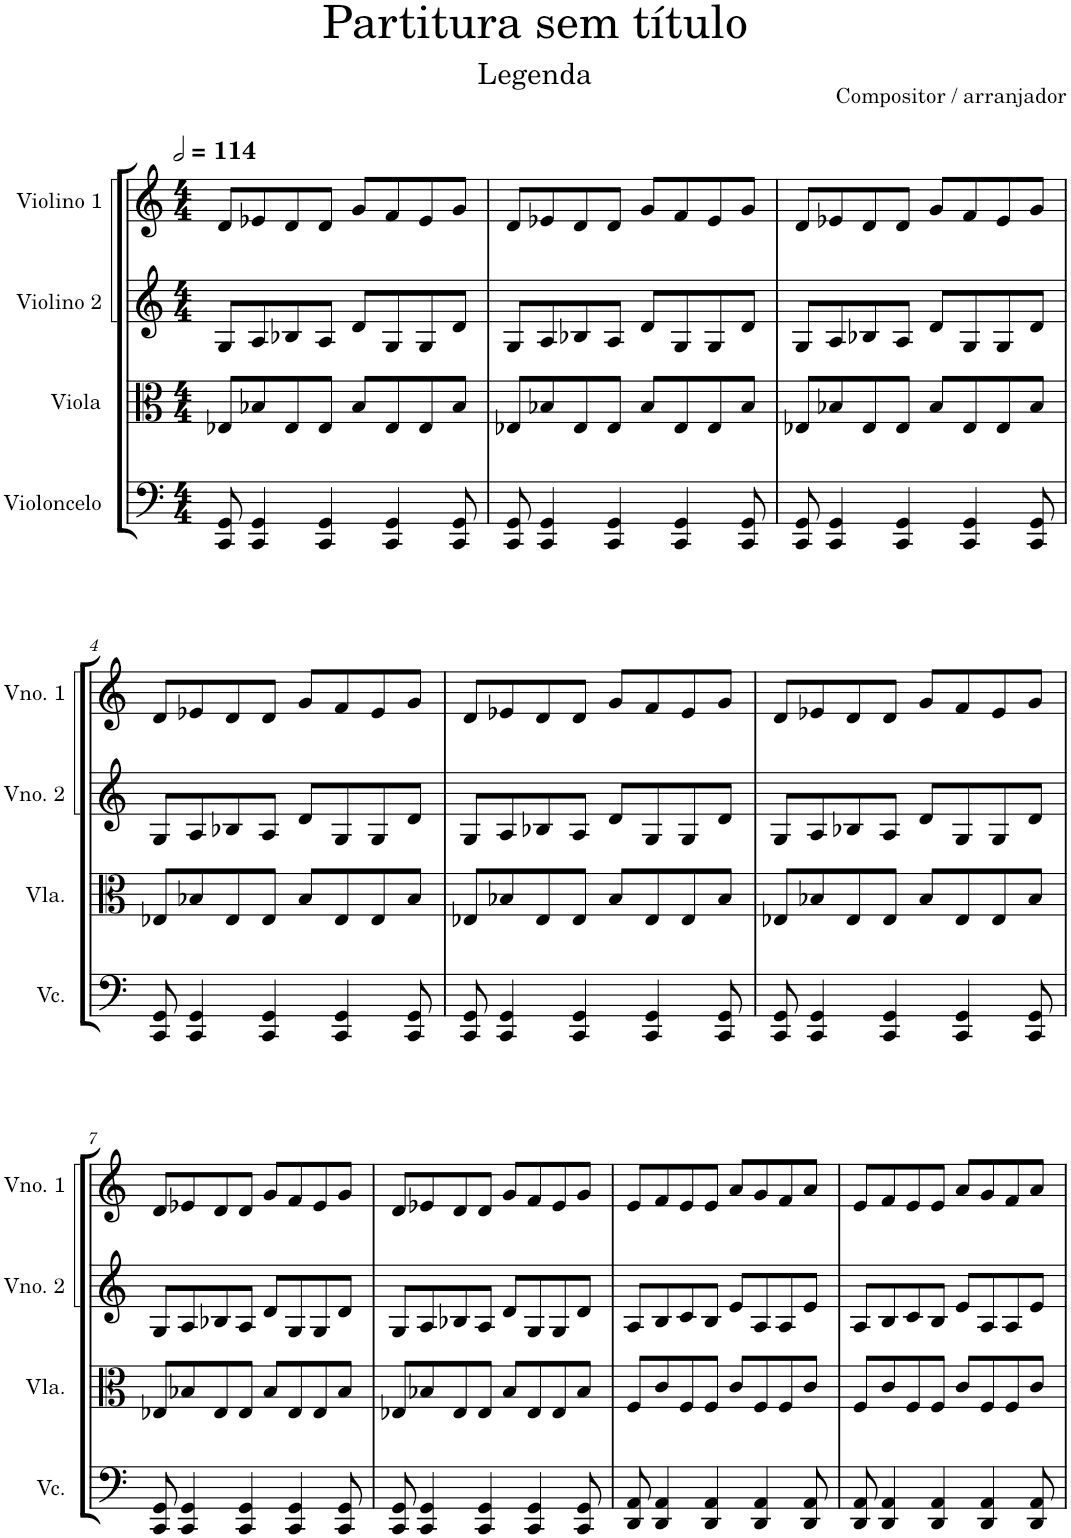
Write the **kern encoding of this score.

**kern	**kern	**kern	**kern
*part4	*part3	*part2	*part1
*staff4	*staff3	*staff2	*staff1
*I"Violoncelo	*I"Viola	*I"Violino 2	*I"Violino 1
*I'Vc.	*I'Vla.	*I'Vno. 2	*I'Vno. 1
*clefF4	*clefC3	*clefG2	*clefG2
*k[]	*k[]	*k[]	*k[]
*M4/4	*M4/4	*M4/4	*M4/4
*MM228	*MM228	*MM228	*MM228
=1	=1	=1	=1
8CC/ 8GG/	8E-X/L	8G/L	8d/L
4CC/ 4GG/	8B-X/	8A/	8e-X/
.	8E-/	8B-X/	8d/
4CC/ 4GG/	8E-/J	8A/J	8d/J
.	8B-/L	8d/L	8g/L
4CC/ 4GG/	8E-/	8G/	8f/
.	8E-/	8G/	8e-/
8CC/ 8GG/	8B-/J	8d/J	8g/J
=2	=2	=2	=2
8CC/ 8GG/	8E-X/L	8G/L	8d/L
4CC/ 4GG/	8B-X/	8A/	8e-X/
.	8E-/	8B-X/	8d/
4CC/ 4GG/	8E-/J	8A/J	8d/J
.	8B-/L	8d/L	8g/L
4CC/ 4GG/	8E-/	8G/	8f/
.	8E-/	8G/	8e-/
8CC/ 8GG/	8B-/J	8d/J	8g/J
=3	=3	=3	=3
8CC/ 8GG/	8E-X/L	8G/L	8d/L
4CC/ 4GG/	8B-X/	8A/	8e-X/
.	8E-/	8B-X/	8d/
4CC/ 4GG/	8E-/J	8A/J	8d/J
.	8B-/L	8d/L	8g/L
4CC/ 4GG/	8E-/	8G/	8f/
.	8E-/	8G/	8e-/
8CC/ 8GG/	8B-/J	8d/J	8g/J
!!LO:LB:g=z
=4	=4	=4	=4
8CC/ 8GG/	8E-X/L	8G/L	8d/L
4CC/ 4GG/	8B-X/	8A/	8e-X/
.	8E-/	8B-X/	8d/
4CC/ 4GG/	8E-/J	8A/J	8d/J
.	8B-/L	8d/L	8g/L
4CC/ 4GG/	8E-/	8G/	8f/
.	8E-/	8G/	8e-/
8CC/ 8GG/	8B-/J	8d/J	8g/J
=5	=5	=5	=5
8CC/ 8GG/	8E-X/L	8G/L	8d/L
4CC/ 4GG/	8B-X/	8A/	8e-X/
.	8E-/	8B-X/	8d/
4CC/ 4GG/	8E-/J	8A/J	8d/J
.	8B-/L	8d/L	8g/L
4CC/ 4GG/	8E-/	8G/	8f/
.	8E-/	8G/	8e-/
8CC/ 8GG/	8B-/J	8d/J	8g/J
=6	=6	=6	=6
8CC/ 8GG/	8E-X/L	8G/L	8d/L
4CC/ 4GG/	8B-X/	8A/	8e-X/
.	8E-/	8B-X/	8d/
4CC/ 4GG/	8E-/J	8A/J	8d/J
.	8B-/L	8d/L	8g/L
4CC/ 4GG/	8E-/	8G/	8f/
.	8E-/	8G/	8e-/
8CC/ 8GG/	8B-/J	8d/J	8g/J
!!LO:LB:g=z
=7	=7	=7	=7
8CC/ 8GG/	8E-X/L	8G/L	8d/L
4CC/ 4GG/	8B-X/	8A/	8e-X/
.	8E-/	8B-X/	8d/
4CC/ 4GG/	8E-/J	8A/J	8d/J
.	8B-/L	8d/L	8g/L
4CC/ 4GG/	8E-/	8G/	8f/
.	8E-/	8G/	8e-/
8CC/ 8GG/	8B-/J	8d/J	8g/J
=8	=8	=8	=8
8CC/ 8GG/	8E-X/L	8G/L	8d/L
4CC/ 4GG/	8B-X/	8A/	8e-X/
.	8E-/	8B-X/	8d/
4CC/ 4GG/	8E-/J	8A/J	8d/J
.	8B-/L	8d/L	8g/L
4CC/ 4GG/	8E-/	8G/	8f/
.	8E-/	8G/	8e-/
8CC/ 8GG/	8B-/J	8d/J	8g/J
=9	=9	=9	=9
8DD/ 8AA/	8F/L	8A/L	8e/L
4DD/ 4AA/	8c/	8B/	8f/
.	8F/	8c/	8e/
4DD/ 4AA/	8F/J	8B/J	8e/J
.	8c/L	8e/L	8a/L
4DD/ 4AA/	8F/	8A/	8g/
.	8F/	8A/	8f/
8DD/ 8AA/	8c/J	8e/J	8a/J
=10	=10	=10	=10
8DD/ 8AA/	8F/L	8A/L	8e/L
4DD/ 4AA/	8c/	8B/	8f/
.	8F/	8c/	8e/
4DD/ 4AA/	8F/J	8B/J	8e/J
.	8c/L	8e/L	8a/L
4DD/ 4AA/	8F/	8A/	8g/
.	8F/	8A/	8f/
8DD/ 8AA/	8c/J	8e/J	8a/J
=	=	=	=
*-	*-	*-	*-
